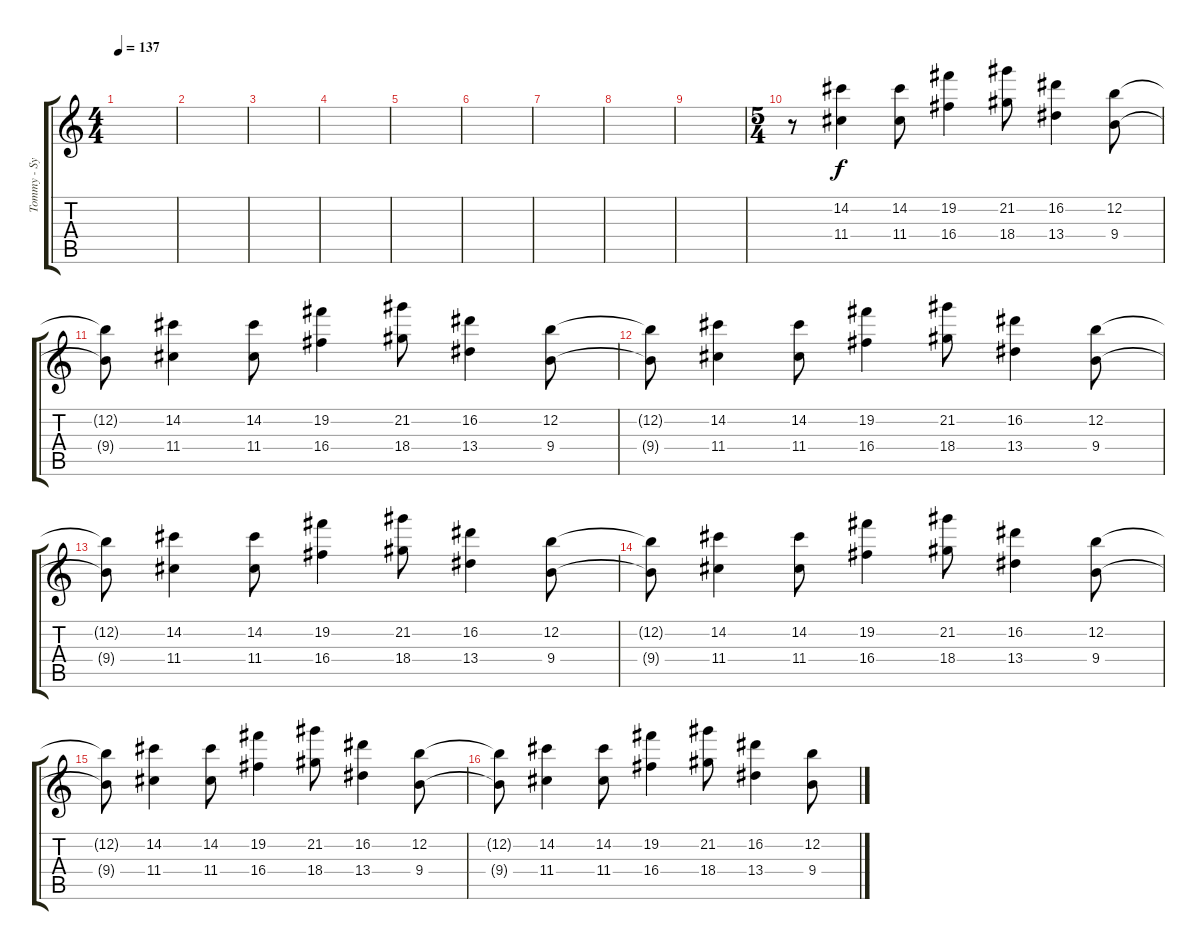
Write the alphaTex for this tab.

\track ("Tommy - Synth" "Tommy - Sy") {instrument pad1newage}
\staff {score tabs}
\tuning (E5 B4 G4 D4 A3 E3) {hide}
\ts (4 4)
\tempo 137
\clef g2
\ks c
|
|
|
|
|
|
|
|
|
\ts (5 4)
r.8 (14.2 11.4).4 (14.2 11.4).8 (19.2 16.4).4 (21.2 18.4).8 (16.2 13.4).4 (12.2 9.4).8 |
(12.2{t} 9.4{t}).8 (14.2 11.4).4 (14.2 11.4).8 (19.2 16.4).4 (21.2 18.4).8 (16.2 13.4).4 (12.2 9.4).8 |
(12.2{t} 9.4{t}).8 (14.2 11.4).4 (14.2 11.4).8 (19.2 16.4).4 (21.2 18.4).8 (16.2 13.4).4 (12.2 9.4).8 |
(12.2{t} 9.4{t}).8 (14.2 11.4).4 (14.2 11.4).8 (19.2 16.4).4 (21.2 18.4).8 (16.2 13.4).4 (12.2 9.4).8 |
(12.2{t} 9.4{t}).8 (14.2 11.4).4 (14.2 11.4).8 (19.2 16.4).4 (21.2 18.4).8 (16.2 13.4).4 (12.2 9.4).8 |
(12.2{t} 9.4{t}).8 (14.2 11.4).4 (14.2 11.4).8 (19.2 16.4).4 (21.2 18.4).8 (16.2 13.4).4 (12.2 9.4).8 |
(12.2{t} 9.4{t}).8 (14.2 11.4).4 (14.2 11.4).8 (19.2 16.4).4 (21.2 18.4).8 (16.2 13.4).4 (12.2 9.4).8
